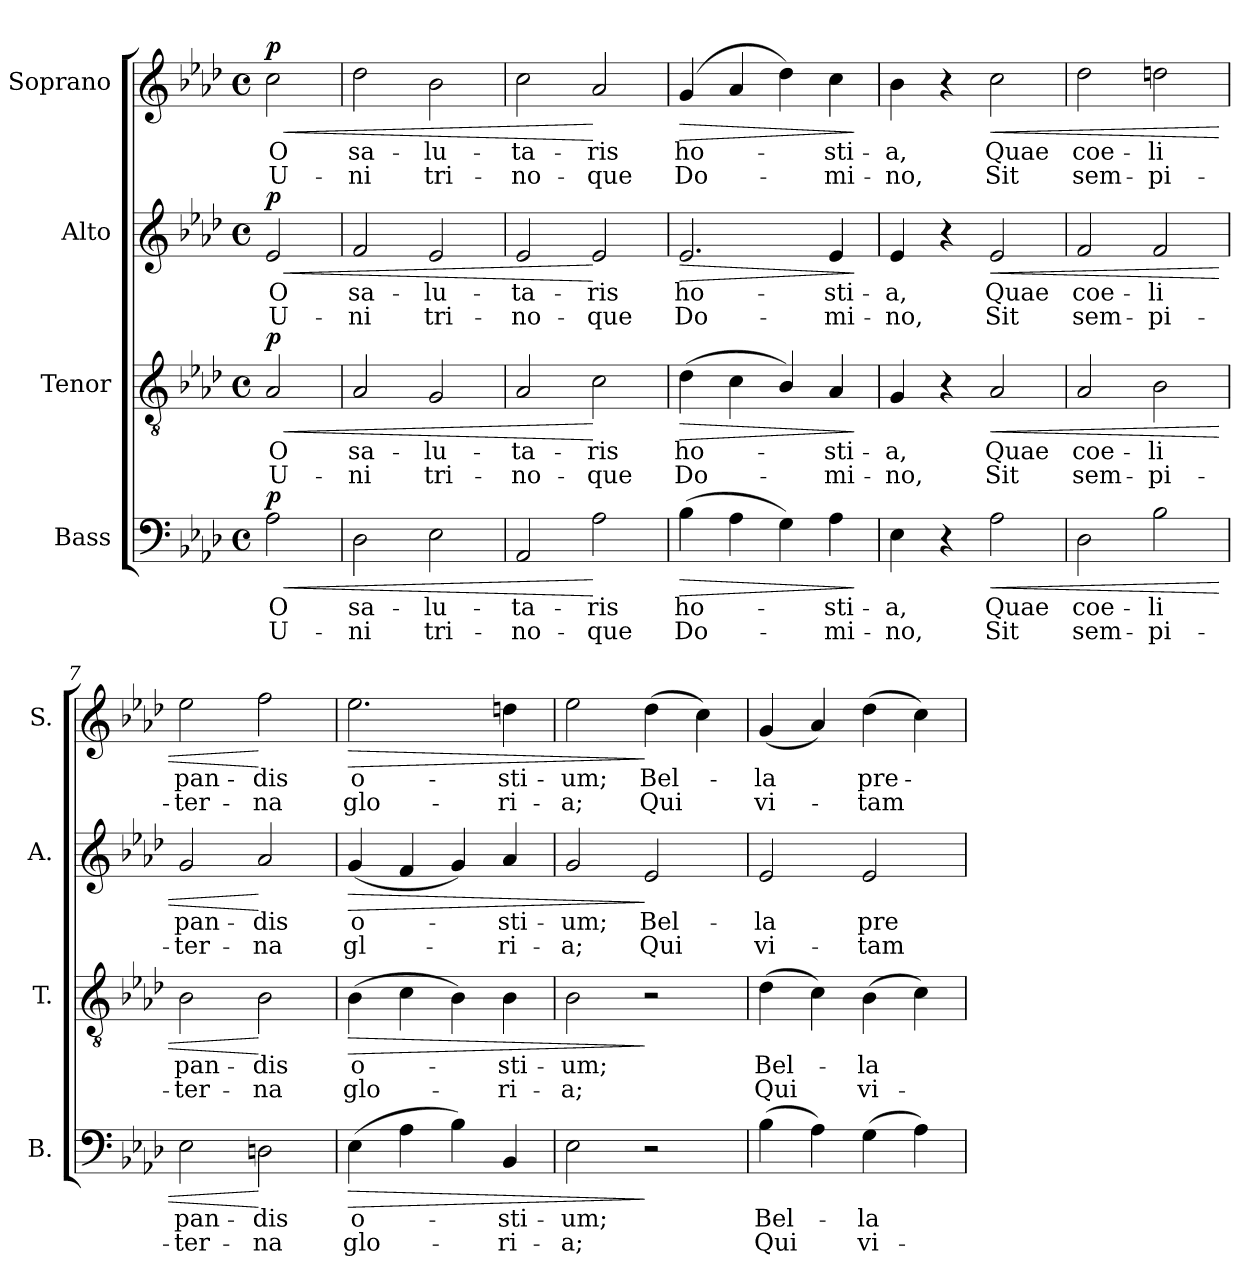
**kern	**text	**text	**dynam	**kern	**text	**text	**dynam	**kern	**text	**text	**dynam	**kern	**text	**text	**dynam
*part4	*part4	*part4	*part4	*part3	*part3	*part3	*part3	*part2	*part2	*part2	*part2	*part1	*part1	*part1	*part1
*staff4	*staff4	*staff4	*staff4	*staff3	*staff3	*staff3	*staff3	*staff2	*staff2	*staff2	*staff2	*staff1	*staff1	*staff1	*staff1
*I"Bass	*	*	*	*I"Tenor	*	*	*	*I"Alto	*	*	*	*I"Soprano	*	*	*
*I'B.	*	*	*	*I'T.	*	*	*	*I'A.	*	*	*	*I'S.	*	*	*
*clefF4	*	*	*	*clefGv2	*	*	*	*clefG2	*	*	*	*clefG2	*	*	*
*k[b-e-a-d-]	*	*	*	*k[b-e-a-d-]	*	*	*	*k[b-e-a-d-]	*	*	*	*k[b-e-a-d-]	*	*	*
*A-:	*	*	*	*A-:	*	*	*	*A-:	*	*	*	*A-:	*	*	*
*M4/4	*	*	*	*M4/4	*	*	*	*M4/4	*	*	*	*M4/4	*	*	*
*met(c)	*	*	*	*met(c)	*	*	*	*met(c)	*	*	*	*met(c)	*	*	*
=1	=1	=1	=1	=1	=1	=1	=1	=1	=1	=1	=1	=1	=1	=1	=1
!	!LO:LY:b	!LO:LY:b	!LO:HP:b	!	!LO:LY:b	!LO:LY:b	!LO:HP:b	!	!LO:LY:b	!LO:LY:b	!LO:HP:b	!	!LO:LY:b	!LO:LY:b	!LO:HP:b
!	!	!	!LO:DY:n=1:b	!	!	!	!LO:DY:n=1:b	!	!	!	!LO:DY:n=1:b	!	!	!	!LO:DY:n=1:b
2A-\	O	U-	< p	2A-/	O	U-	< p	2e-/	O	U-	< p	2cc\	O	U-	< p
=2	=2	=2	=2	=2	=2	=2	=2	=2	=2	=2	=2	=2	=2	=2	=2
!	!LO:LY:b	!LO:LY:b	!	!	!LO:LY:b	!LO:LY:b	!	!	!LO:LY:b	!LO:LY:b	!	!	!LO:LY:b	!LO:LY:b	!
2D-\	-sa-	-ni	.	2A-/	-sa-	-ni	.	2f/	-sa-	-ni	.	2dd-\	-sa-	-ni	.
!	!LO:LY:b	!LO:LY:b	!	!	!LO:LY:b	!LO:LY:b	!	!	!LO:LY:b	!LO:LY:b	!	!	!LO:LY:b	!LO:LY:b	!
2E-\	lu-	-tri-	.	2G/	lu-	-tri-	.	2e-/	lu-	-tri-	.	2b-\	lu-	-tri-	.
=3	=3	=3	=3	=3	=3	=3	=3	=3	=3	=3	=3	=3	=3	=3	=3
!	!LO:LY:b	!LO:LY:b	!	!	!LO:LY:b	!LO:LY:b	!	!	!LO:LY:b	!LO:LY:b	!	!	!LO:LY:b	!LO:LY:b	!
2AA-/	-ta-	-no-	.	2A-/	-ta-	-no-	.	2e-/	-ta-	-no-	.	2cc\	-ta-	-no-	.
!	!LO:LY:b	!LO:LY:b	!	!	!LO:LY:b	!LO:LY:b	!	!	!LO:LY:b	!LO:LY:b	!	!	!LO:LY:b	!LO:LY:b	!
2A-\	-ris	que	[	2c\	-ris	que	[	2e-/	-ris	que	[	2a-/	-ris	que	[
=4	=4	=4	=4	=4	=4	=4	=4	=4	=4	=4	=4	=4	=4	=4	=4
!	!LO:LY:b	!LO:LY:b	!LO:HP:b	!	!LO:LY:b	!LO:LY:b	!LO:HP:b	!	!LO:LY:b	!LO:LY:b	!LO:HP:b	!	!LO:LY:b	!LO:LY:b	!LO:HP:b
(>4B-\	ho-	Do-	>	(>4d-\	ho-	Do-	>	2.e-/	ho-	-Do-	>	(<4g/	ho-	Do-	>
4A-\	.	.	.	4c\	.	.	.	.	.	.	.	4a-/	.	.	.
4G\)	.	.	.	4B-/)	.	.	.	.	.	.	.	4dd-\)	.	.	.
!	!LO:LY:b	!LO:LY:b	!	!	!LO:LY:b	!LO:LY:b	!	!	!LO:LY:b	!LO:LY:b	!	!	!LO:LY:b	!LO:LY:b	!
4A-\	sti-	-mi-	.	4A-/	-sti-	-mi-	.	4e-/	-sti-	-mi-	.	4cc\	sti-	-mi-	.
.	.	.	]	.	.	.	]	.	.	.	]	.	.	.	]
=5	=5	=5	=5	=5	=5	=5	=5	=5	=5	=5	=5	=5	=5	=5	=5
!	!LO:LY:b	!LO:LY:b	!	!	!LO:LY:b	!LO:LY:b	!	!	!LO:LY:b	!LO:LY:b	!	!	!LO:LY:b	!LO:LY:b	!
4E-\	-a,	no,	.	4G/	-a,	no,	.	4e-/	-a,	no,	.	4b-\	-a,	no,	.
4r	.	.	.	4r	.	.	.	4r	.	.	.	4r	.	.	.
!	!LO:LY:b	!LO:LY:b	!LO:HP:b	!	!LO:LY:b	!LO:LY:b	!LO:HP:b	!	!LO:LY:b	!LO:LY:b	!LO:HP:b	!	!LO:LY:b	!LO:LY:b	!LO:HP:b
2A-\	Quae	Sit	<	2A-/	Quae	Sit	<	2e-/	Quae	Sit	<	2cc\	Quae	Sit	<
=6	=6	=6	=6	=6	=6	=6	=6	=6	=6	=6	=6	=6	=6	=6	=6
!	!LO:LY:b	!LO:LY:b	!	!	!LO:LY:b	!LO:LY:b	!	!	!LO:LY:b	!LO:LY:b	!	!	!LO:LY:b	!LO:LY:b	!
2D-\	coe-	-sem-	.	2A-/	coe-	-sem-	.	2f/	coe-	-sem-	.	2dd-\	coe-	-sem-	.
!	!LO:LY:b	!LO:LY:b	!	!	!LO:LY:b	!LO:LY:b	!	!	!LO:LY:b	!LO:LY:b	!	!	!LO:LY:b	!LO:LY:b	!
2B-\	-li	pi-	.	2B-\	-li	pi-	.	2f/	-li	pi-	.	2ddn\	-li	pi-	.
=7	=7	=7	=7	=7	=7	=7	=7	=7	=7	=7	=7	=7	=7	=7	=7
!	!LO:LY:b	!LO:LY:b	!	!	!LO:LY:b	!LO:LY:b	!	!	!LO:LY:b	!LO:LY:b	!	!	!LO:LY:b	!LO:LY:b	!
2E-\	-pan-	-ter-	.	2B-\	-pan-	-ter-	.	2g/	-pan-	-ter-	.	2ee-\	-pan-	-ter-	.
!	!LO:LY:b	!LO:LY:b	!	!	!LO:LY:b	!LO:LY:b	!	!	!LO:LY:b	!LO:LY:b	!	!	!LO:LY:b	!LO:LY:b	!
2Dn\	-dis	na	[	2B-\	-dis	na	[	2a-/	-dis	na	[	2ff\	-dis	na	[
!!LO:LB:g=z
=8	=8	=8	=8	=8	=8	=8	=8	=8	=8	=8	=8	=8	=8	=8	=8
!	!LO:LY:b	!LO:LY:b	!LO:HP:b	!	!LO:LY:b	!LO:LY:b	!LO:HP:b	!	!LO:LY:b	!LO:LY:b	!LO:HP:b	!	!LO:LY:b	!LO:LY:b	!LO:HP:b
(>4E-\	o-	glo-	>	(>4B-\	o-	glo-	>	(<4g/	o-	gl-	>	2.ee-\	o-	-glo-	>
4A-\	.	.	.	4c\	.	.	.	4f/	.	.	.	.	.	.	.
4B-\)	.	.	.	4B-\)	.	.	.	4g/)	.	.	.	.	.	.	.
!	!LO:LY:b	!LO:LY:b	!	!	!LO:LY:b	!LO:LY:b	!	!	!LO:LY:b	!LO:LY:b	!	!	!LO:LY:b	!LO:LY:b	!
4BB-/	sti-	-ri-	.	4B-\	sti-	-ri-	.	4a-/	sti-	-ri-	.	4ddn\	-sti-	-ri-	.
=9	=9	=9	=9	=9	=9	=9	=9	=9	=9	=9	=9	=9	=9	=9	=9
!	!LO:LY:b	!LO:LY:b	!	!	!LO:LY:b	!LO:LY:b	!	!	!LO:LY:b	!LO:LY:b	!	!	!LO:LY:b	!LO:LY:b	!
2E-\	-um;	a;	.	2B-\	-um;	a;	.	2g/	-um;	a;	.	2ee-\	-um;	a;	.
!	!	!	!	!	!	!	!	!	!LO:LY:b	!LO:LY:b	!	!	!LO:LY:b	!LO:LY:b	!
2r	.	.	]	2r	.	.	]	2e-/	Bel-	-Qui	]	(>4dd-\	Bel-	Qui	]
.	.	.	.	.	.	.	.	.	.	.	.	4cc\)	.	.	.
=10	=10	=10	=10	=10	=10	=10	=10	=10	=10	=10	=10	=10	=10	=10	=10
!	!LO:LY:b	!LO:LY:b	!	!	!LO:LY:b	!LO:LY:b	!	!	!LO:LY:b	!LO:LY:b	!	!	!LO:LY:b	!LO:LY:b	!
(>4B-\	Bel-	Qui	.	(>4d-\	Bel-	-Qui	.	2e-/	la	vi-	.	(<4g/	la	vi-	.
4A-\)	.	.	.	4c\)	.	.	.	.	.	.	.	4a-/)	.	.	.
!	!LO:LY:b	!LO:LY:b	!	!	!LO:LY:b	!LO:LY:b	!	!	!LO:LY:b	!LO:LY:b	!	!	!LO:LY:b	!LO:LY:b	!
(>4G\	la	vi-	.	(>4B-\	la	vi-	.	2e-/	-pre-	-tam	.	(>4dd-\	pre-	tam	.
4A-\)	.	.	.	4c\)	.	.	.	.	.	.	.	4cc\)	.	.	.
=	=	=	=	=	=	=	=	=	=	=	=	=	=	=	=
*-	*-	*-	*-	*-	*-	*-	*-	*-	*-	*-	*-	*-	*-	*-	*-
